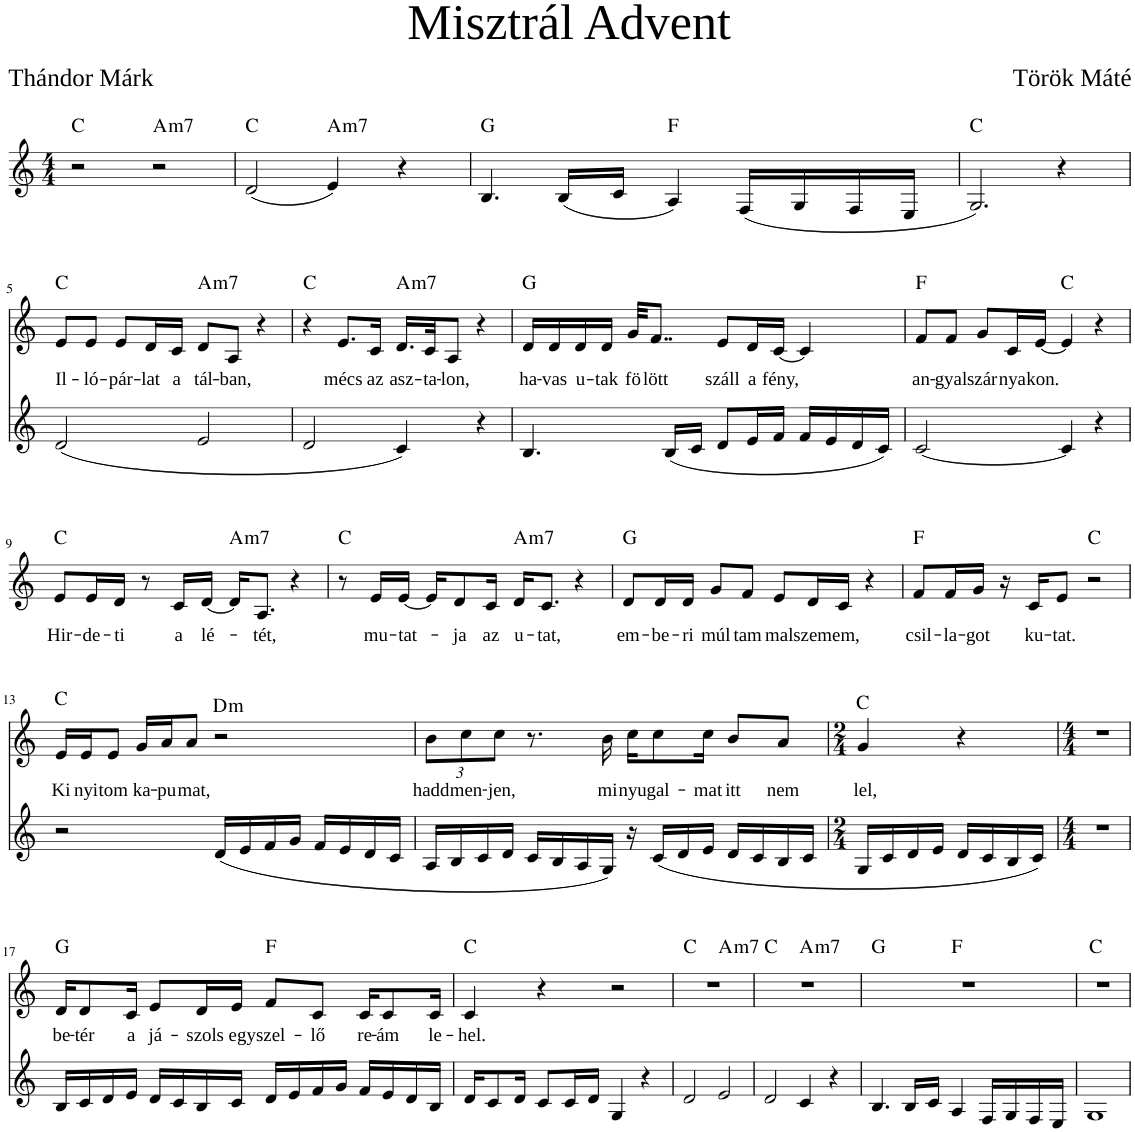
**kern	**kern	**text	**harte
*part2	*part1	*part1	*part1
*staff2	*staff1	*staff1	*
*I"Voice	*I"Voice	*	*
*stria5	*	*	*
*clefG2	*clefG2	*	*
*k[]	*k[]	*	*
*M4/4	*M4/4	*	*
=1	=1	=1	=1
1r	2r	.	C:maj
!	!	!	!LO:H:kt=m7
.	2r	.	A:min7
=2	=2	=2	=2
1r	(2d/	.	C:maj
!	!	!	!LO:H:kt=m7
.	4e/)	.	A:min7
.	4r	.	.
=3	=3	=3	=3
1r	4.B/	.	G:maj
.	(16B/LL	.	.
.	16c/JJ	.	.
.	4A/)	.	F:maj
.	(16F/LL	.	.
.	16G/	.	.
.	16F/	.	.
.	16E/JJ	.	.
=4	=4	=4	=4
1r	2.G/)	.	C:maj
.	4r	.	.
!!LO:LB:g=z
=5	=5	=5	=5
!	!	!LO:LY:b	!
(2d/	8e/L	Il-	C:maj
!	!	!LO:LY:b	!
.	8e/J	-ló-	.
!	!	!LO:LY:b	!
.	8e/L	-pár-	.
!	!	!LO:LY:b	!
.	16d/L	-lat	.
!	!	!LO:LY:b	!
.	16c/JJ	a	.
!	!	!LO:LY:b	!LO:H:kt=m7
2e/	8d/L	tál-	A:min7
!	!	!LO:LY:b	!
.	8A/J	-ban,	.
.	4r	.	.
=6	=6	=6	=6
2d/	4r	.	C:maj
!	!	!LO:LY:b	!
.	8.e/L	mécs	.
!	!	!LO:LY:b	!
.	16c/Jk	az	.
!	!	!LO:LY:b	!LO:H:kt=m7
4c/)	16.d/LL	asz-	A:min7
!	!	!LO:LY:b	!
.	32c/JK	-ta-	.
!	!	!LO:LY:b	!
.	8A/J	-lon,	.
4r	4r	.	.
=7	=7	=7	=7
!	!	!LO:LY:b	!
4.B/	16d/LL	ha-	G:maj
!	!	!LO:LY:b	!
.	16d/	-vas	.
!	!	!LO:LY:b	!
.	16d/	u-	.
!	!	!LO:LY:b	!
.	16d/JJ	-tak	.
!	!	!LO:LY:b	!
.	32g/KKL	fö-	.
!	!	!LO:LY:b	!
.	8..f/J	-lött	.
(16B/LL	.	.	.
16c/JJ	.	.	.
!	!	!LO:LY:b	!
8d/L	8e/L	száll	.
!	!	!LO:LY:b	!
16e/L	16d/L	a	.
!	!	!LO:LY:b	!
16f/JJ	[16c/JJ	fény,	.
16f/LL	4c/]	.	.
16e/	.	.	.
16d/	.	.	.
16c/JJ)	.	.	.
=8	=8	=8	=8
!	!	!LO:LY:b	!
[2c/	8f/L	an-	F:maj
!	!	!LO:LY:b	!
.	8f/J	-gyal-	.
!	!	!LO:LY:b	!
.	8g/L	-szár-	.
!	!	!LO:LY:b	!
.	16c/L	-nya-	.
!	!	!LO:LY:b	!
.	[16e/JJ	-kon.	.
4c/]	4e/]	.	C:maj
4r	4r	.	.
!!LO:LB:g=z
=9	=9	=9	=9
!	!	!LO:LY:b	!
1r	8e/L	Hir-	C:maj
!	!	!LO:LY:b	!
.	16e/L	-de-	.
!	!	!LO:LY:b	!
.	16d/JJ	-ti	.
.	8r	.	.
!	!	!LO:LY:b	!
.	16c/LL	a	.
!	!	!LO:LY:b	!
.	[16d/JJ	lé-	.
!	!	!	!LO:H:kt=m7
.	16d/KL]	.	A:min7
!	!	!LO:LY:b	!
.	8.A/J	-tét,	.
.	4r	.	.
=10	=10	=10	=10
1r	8r	.	C:maj
!	!	!LO:LY:b	!
.	16e/LL	mu-	.
!	!	!LO:LY:b	!
.	[16e/JJ	-tat-	.
.	16e/KL]	.	.
!	!	!LO:LY:b	!
.	8d/	-ja	.
!	!	!LO:LY:b	!
.	16c/Jk	az	.
!	!	!LO:LY:b	!LO:H:kt=m7
.	16d/KL	u-	A:min7
!	!	!LO:LY:b	!
.	8.c/J	-tat,	.
.	4r	.	.
=11	=11	=11	=11
!	!	!LO:LY:b	!
1r	8d/L	em-	G:maj
!	!	!LO:LY:b	!
.	16d/L	-be-	.
!	!	!LO:LY:b	!
.	16d/JJ	-ri	.
!	!	!LO:LY:b	!
.	8g/L	múl-	.
!	!	!LO:LY:b	!
.	8f/J	-tam-	.
!	!	!LO:LY:b	!
.	8e/L	-mal	.
!	!	!LO:LY:b	!
.	16d/L	szem-	.
!	!	!LO:LY:b	!
.	16c/JJ	-em,	.
.	4r	.	.
=12	=12	=12	=12
!	!	!LO:LY:b	!
1r	8f/L	csil-	F:maj
!	!	!LO:LY:b	!
.	16f/L	-la-	.
!	!	!LO:LY:b	!
.	16g/JJ	-got	.
.	16r	.	.
!	!	!LO:LY:b	!
.	16c/KL	ku-	.
!	!	!LO:LY:b	!
.	8e/J	-tat.	.
.	2r	.	C:maj
!!LO:LB:g=z
=13	=13	=13	=13
!	!	!LO:LY:b	!
2r	16e/LL	Ki-	C:maj
!	!	!LO:LY:b	!
.	16e/J	-nyi-	.
!	!	!LO:LY:b	!
.	8e/J	-tom	.
!	!	!LO:LY:b	!
.	16g/LL	ka-	.
!	!	!LO:LY:b	!
.	16a/J	-pu-	.
!	!	!LO:LY:b	!
.	8a/J	-mat,	.
!	!	!	!LO:H:kt=m
(16d/LL	2r	.	D:min
16e/	.	.	.
16f/	.	.	.
16g/JJ	.	.	.
16f/LL	.	.	.
16e/	.	.	.
16d/	.	.	.
16c/JJ	.	.	.
=14	=14	=14	=14
*	*Xbrackettup	*	*
!	!	!LO:LY:b	!
16A/LL	12b\L	hadd	.
16B/	.	.	.
!	!	!LO:LY:b	!
.	12cc\	men-	.
16c/	.	.	.
!	!	!LO:LY:b	!
.	12cc\J	-jen,	.
16d/JJ	.	.	.
16c/LL	8.r	.	.
16B/	.	.	.
16A/	.	.	.
!	!	!LO:LY:b	!
16G/JJ)	16b\	mi	.
!	!	!LO:LY:b	!
16r	16cc\KL	nyu-	.
!	!	!LO:LY:b	!
(16c/LL	8cc\	-gal-	.
16d/	.	.	.
!	!	!LO:LY:b	!
16e/JJ	16cc\Jk	-mat	.
!	!	!LO:LY:b	!
16d/LL	8b/L	itt	.
16c/	.	.	.
!	!	!LO:LY:b	!
16B/	8a/J	nem	.
16c/JJ	.	.	.
=15	=15	=15	=15
*M2/4	*M2/4	*	*
!	!	!LO:LY:b	!
16G/LL	4g/	lel,	C:maj
16c/	.	.	.
16d/	.	.	.
16e/JJ	.	.	.
16d/LL	4r	.	.
16c/	.	.	.
16B/	.	.	.
16c/JJ)	.	.	.
=16	=16	=16	=16
*M4/4	*M4/4	*	*
1r	1r	.	.
!!LO:LB:g=z
=17	=17	=17	=17
!	!	!LO:LY:b	!
16B/LL	16d/KL	be-	G:maj
!	!	!LO:LY:b	!
16c/	8d/	-tér	.
16d/	.	.	.
!	!	!LO:LY:b	!
16e/JJ	16c/Jk	a	.
!	!	!LO:LY:b	!
16d/LL	8e/L	já-	.
16c/	.	.	.
!	!	!LO:LY:b	!
16B/	16d/L	-szol	.
!	!	!LO:LY:b	!
16c/JJ	16e/JJ	s egy	.
!	!	!LO:LY:b	!
16d/LL	8f/L	szel-	F:maj
16e/	.	.	.
!	!	!LO:LY:b	!
16f/	8c/J	-lő	.
16g/JJ	.	.	.
!	!	!LO:LY:b	!
16f/LL	16c/KL	re-	.
!	!	!LO:LY:b	!
16e/	8c/	-ám	.
16d/	.	.	.
!	!	!LO:LY:b	!
16B/JJ	16c/Jk	le-	.
=18	=18	=18	=18
!	!	!LO:LY:b	!
16d/KL	4c/	-hel.	C:maj
8c/	.	.	.
16d/Jk	.	.	.
8c/L	4r	.	.
16c/L	.	.	.
16d/JJ	.	.	.
4G/	2r	.	.
4r	.	.	.
=19	=19	=19	=19
*	*^	*	*
2d/	1r	2ryy	.	C:maj
!	!	!	!	!LO:H:kt=m7
2e/	.	2ryy	.	A:min7
=20	=20	=20	=20	=20
2d/	1r	2ryy	.	C:maj
!	!	!	!	!LO:H:kt=m7
4c/	.	2ryy	.	A:min7
4r	.	.	.	.
=21	=21	=21	=21	=21
4.B/	1r	2ryy	.	G:maj
16B/LL	.	.	.	.
16c/JJ	.	.	.	.
4A/	.	2ryy	.	F:maj
16F/LL	.	.	.	.
16G/	.	.	.	.
16F/	.	.	.	.
16E/JJ	.	.	.	.
*	*v	*v	*	*
=22	=22	=22	=22
1G	1r	.	C:maj
=	=	=	=
*-	*-	*-	*-
